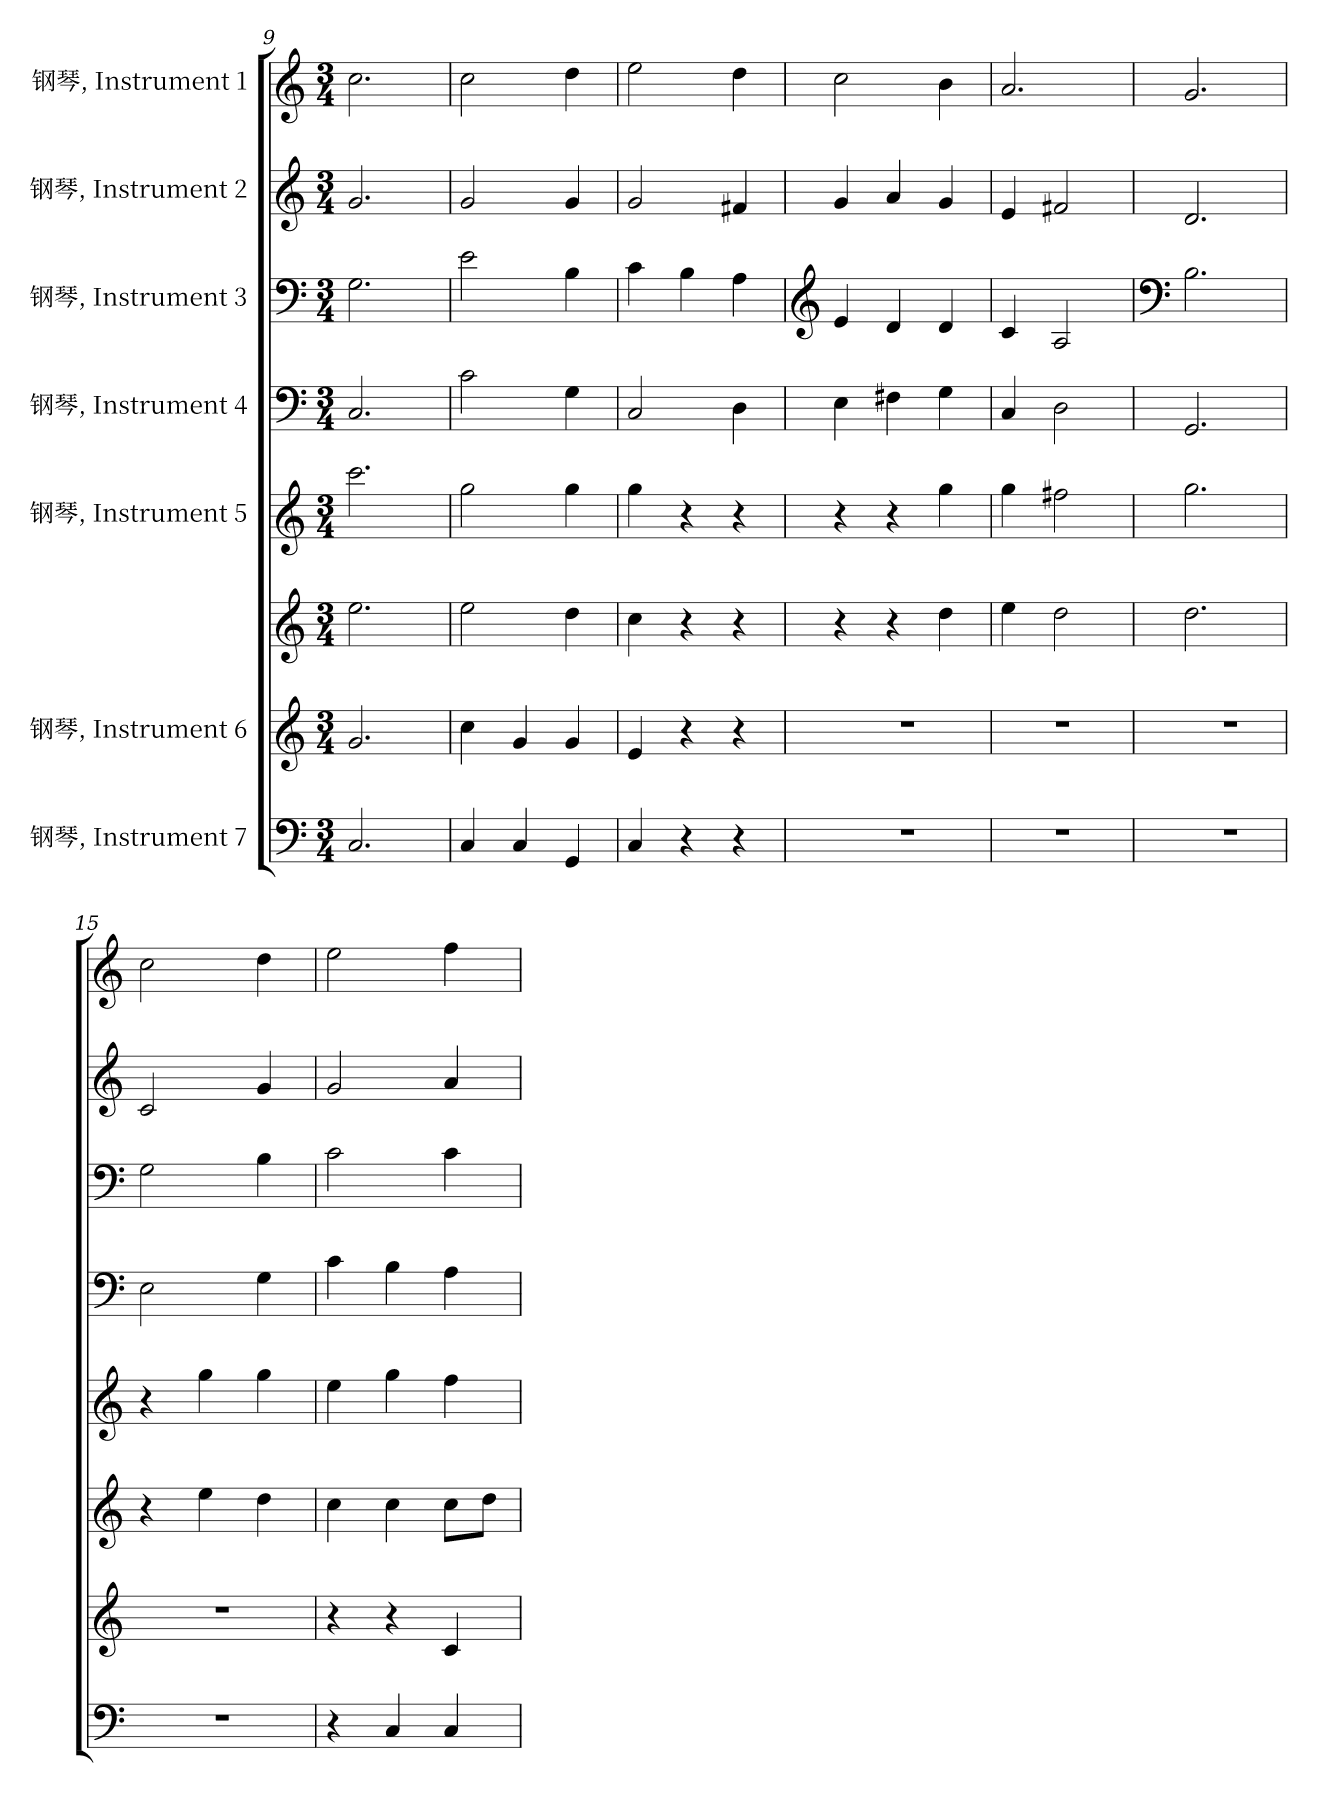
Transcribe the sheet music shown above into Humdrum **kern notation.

**kern	**kern	**kern	**kern	**kern	**kern	**kern	**kern
*part7	*part6	*part6	*part5	*part4	*part3	*part2	*part1
*staff8	*staff7	*staff6	*staff5	*staff4	*staff3	*staff2	*staff1
*I"钢琴, Instrument 7	*I"钢琴, Instrument 6	*	*I"钢琴, Instrument 5	*I"钢琴, Instrument 4	*I"钢琴, Instrument 3	*I"钢琴, Instrument 2	*I"钢琴, Instrument 1
*clefF4	*clefG2	*clefG2	*clefG2	*clefF4	*clefF4	*clefG2	*clefG2
*k[]	*k[]	*k[]	*k[]	*k[]	*k[]	*k[]	*k[]
*M3/4	*M3/4	*M3/4	*M3/4	*M3/4	*M3/4	*M3/4	*M3/4
=9	=9	=9	=9	=9	=9	=9	=9
2.C/	2.g/	2.ee\	2.ccc\	2.C/	2.G\	2.g/	2.cc\
=10	=10	=10	=10	=10	=10	=10	=10
4C/	4cc\	2ee\	2gg\	2c\	2e\	2g/	2cc\
4C/	4g/	.	.	.	.	.	.
4GG/	4g/	4dd\	4gg\	4G\	4B\	4g/	4dd\
=11	=11	=11	=11	=11	=11	=11	=11
4C/	4e/	4cc\	4gg\	2C/	4c\	2g/	2ee\
4r	4r	4r	4r	.	4B\	.	.
4r	4r	4r	4r	4D\	4A\	4f#X/	4dd\
=12	=12	=12	=12	=12	=12	=12	=12
*	*	*	*	*	*clefG2	*	*
2.r	2.r	4r	4r	4E\	4e/	4g/	2cc\
.	.	4r	4r	4F#X\	4d/	4a/	.
.	.	4dd\	4gg\	4G\	4d/	4g/	4b\
=13	=13	=13	=13	=13	=13	=13	=13
2.r	2.r	4ee\	4gg\	4C/	4c/	4e/	2.a/
.	.	2dd\	2ff#X\	2D\	2A/	2f#X/	.
=14	=14	=14	=14	=14	=14	=14	=14
*	*	*	*	*	*clefF4	*	*
2.r	2.r	2.dd\	2.gg\	2.GG/	2.B\	2.d/	2.g/
=15	=15	=15	=15	=15	=15	=15	=15
2.r	2.r	4r	4r	2E\	2G\	2c/	2cc\
.	.	4ee\	4gg\	.	.	.	.
.	.	4dd\	4gg\	4G\	4B\	4g/	4dd\
=16	=16	=16	=16	=16	=16	=16	=16
4r	4r	4cc\	4ee\	4c\	2c\	2g/	2ee\
4C/	4r	4cc\	4gg\	4B\	.	.	.
4C/	4c/	8cc\L	4ff\	4A\	4c\	4a/	4ff\
.	.	8dd\J	.	.	.	.	.
=	=	=	=	=	=	=	=
*-	*-	*-	*-	*-	*-	*-	*-
